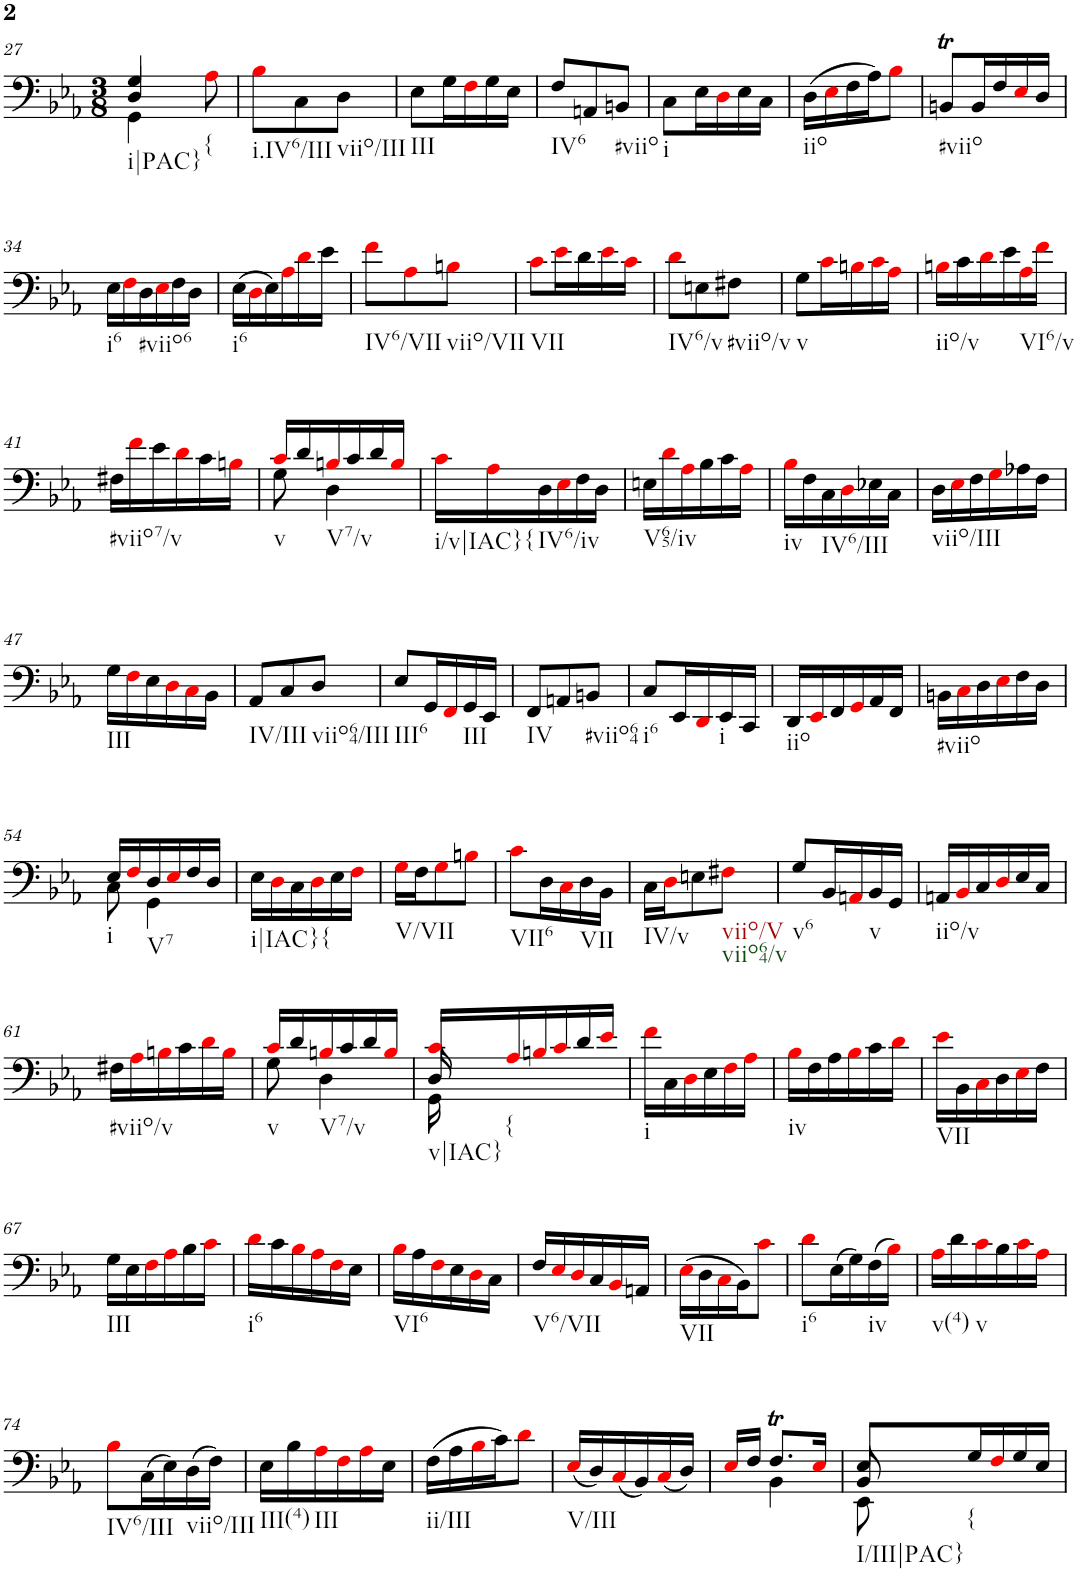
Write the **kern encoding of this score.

**kern
*part1
*staff1
*I"Piano
*I'Pno.
!!LO:PB:g=z
*clefF4
*k[b-e-a-]
*M3/8
=27
*^
*	*^
!LO:TX:b:t=i|PAC}	!	!
4G/	4GG\	4D/
!LO:TX:b:t={	!	!
8A-i\	8ryy	8ryy
=28	=28	=28
!LO:TX:b:t=i.IV6/III	!	!
*v	*v	*v
8B-i\L
8C\
!LO:TX:b:t=viio/III
8D\J
=29
!LO:TX:b:t=III
8E-\L
16G\L
16Fi\
16G\
16E-\JJ
=30
!LO:TX:b:t=IV6
8F/L
8AAn/
!LO:TX:b:t=#viio
8BBn/J
=31
!LO:TX:b:t=i
8C\L
16E-\L
16Di\
16E-\
16C\JJ
=32
!LO:TX:b:t=iio
(16D\LL
16E-i\
16F\
16A-\J)
8B-i\J
=33
!LO:TX:b:t=#viio
8BBnt/L
16BB/L
16F/
16E-i/
16D/JJ
!!LO:LB:g=z
=34
!LO:TX:b:t=i6
16E-\LL
16Fi\
!LO:TX:b:t=#viio6
16D\
16E-i\
16F\
16D\JJ
=35
!LO:TX:b:t=i6
(16E-\LL
16Di\
16E-\)
16A-i\
16di\
16e-\JJ
=36
!LO:TX:b:t=IV6/VII
8fi\L
8A-i\
!LO:TX:b:t=viio/VII
8Bni\J
=37
!LO:TX:b:t=VII
8ci\L
16e-i\L
16d\
16e-i\
16ci\JJ
=38
!LO:TX:b:t=IV6/v
8di\L
8En\
!LO:TX:b:t=#viio/v
8F#X\J
=39
!LO:TX:b:t=v
8G\L
16ci\L
16Bni\
16ci\
16A-i\JJ
=40
!LO:TX:b:t=iio/v
16Bni\LL
16c\
16di\
16e-\
!LO:TX:b:t=VI6/v
16A-i\
16fi\JJ
!!LO:LB:g=z
=41
!LO:TX:b:t=#viio7/v
16F#X\LL
16fi\
16e-\
16di\
16c\
16Bni\JJ
=42
*^
!LO:TX:b:t=v	!
16ci/LL	8G\
16d/	.
!LO:TX:b:t=V7/v	!
16Bni/	4D\
16c/	.
16d/	.
16Bi/JJ	.
*v	*v
=43
!LO:TX:b:t=i/v|IAC}{
16ci\LL
16A-i\
!LO:TX:b:t=IV6/iv
16D\
16E-i\
16F\
16D\JJ
=44
!LO:TX:b:t=V65/iv
16En\LL
16di\
16A-i\
16B-\
16c\
16A-i\JJ
=45
!LO:TX:b:t=iv
16B-i\LL
16F\
!LO:TX:b:t=IV6/III
16C\
16Di\
16E-X\
16C\JJ
=46
!LO:TX:b:t=viio/III
16D\LL
16E-i\
16F\
16Gi\
16A-X\
16F\JJ
!!LO:LB:g=z
=47
!LO:TX:b:t=III
16G\LL
16Fi\
16E-\
16Di\
16Ci\
16BB-\JJ
=48
!LO:TX:b:t=IV/III
8AA-/L
8C/
!LO:TX:b:t=viio64/III
8D/J
=49
!LO:TX:b:t=III6
8E-/L
16GG/L
16FFi/
!LO:TX:b:t=III
16GG/
16EE-/JJ
=50
!LO:TX:b:t=IV
8FF/L
8AAn/
!LO:TX:b:t=#viio64
8BBn/J
=51
!LO:TX:b:t=i6
8C/L
16EE-/L
16DDi/
!LO:TX:b:t=i
16EE-/
16CC/JJ
=52
!LO:TX:b:t=iio
16DD/LL
16EE-i/
16FF/
16GGi/
16AA-/
16FF/JJ
=53
!LO:TX:b:t=#viio
16BBn\LL
16Ci\
16D\
16E-i\
16F\
16D\JJ
!!LO:LB:g=z
=54
*^
!LO:TX:b:t=i	!
16E-/LL	8C\
16Fi/	.
!LO:TX:b:t=V7	!
16D/	4GG\
16E-i/	.
16F/	.
16D/JJ	.
*v	*v
=55
!LO:TX:b:t=i|IAC}{
16E-\LL
16Di\
16C\
16Di\
16E-\
16Fi\JJ
=56
!LO:TX:b:t=V/VII
16Gi\LL
16F\J
8Gi\
8Bni\J
=57
!LO:TX:b:t=VII6
8ci\L
16D\L
16Ci\
!LO:TX:b:t=VII
16D\
16BB-\JJ
=58
!LO:TX:b:t=IV/v
16C\LL
16Di\J
8En\
!LO:TX:b:t=viio/V
!LO:TX:b:t=viio64/v
8F#Xi\J
=59
!LO:TX:b:t=v6
8G/L
16BB-/L
16AAni/
!LO:TX:b:t=v
16BB-/
16GG/JJ
=60
!LO:TX:b:t=iio/v
16AAn/LL
16BB-i/
16C/
16Di/
16E-/
16C/JJ
!!LO:LB:g=z
=61
!LO:TX:b:t=#viio/v
16F#X\LL
16A-i\
16Bni\
16c\
16di\
16Bi\JJ
=62
*^
!LO:TX:b:t=v	!
16ci/LL	8G\
16d/	.
!LO:TX:b:t=V7/v	!
16Bni/	4D\
16c/	.
16d/	.
16Bi/JJ	.
=63	=63
*	*^
!LO:TX:b:t=v|IAC}	!	!
16ci/LL	16GG\	16D/
!LO:TX:b:t={	!	!
16A-i/	4ryy	4ryy
16Bni/	.	.
16ci/	.	.
16d/	.	.
16e-i/JJ	16ryy	16ryy
=64	=64	=64
!LO:TX:b:t=i	!	!
*v	*v	*v
16fi\LL
16C\
16Di\
16E-\
16Fi\
16A-i\JJ
=65
!LO:TX:b:t=iv
16B-i\LL
16F\
16A-\
16B-i\
16c\
16di\JJ
=66
!LO:TX:b:t=VII
16e-i\LL
16BB-\
16Ci\
16D\
16E-i\
16F\JJ
!!LO:LB:g=z
=67
!LO:TX:b:t=III
16G\LL
16E-\
16Fi\
16A-i\
16B-\
16ci\JJ
=68
!LO:TX:b:t=i6
16di\LL
16c\
16B-i\
16A-i\
16Fi\
16E-\JJ
=69
!LO:TX:b:t=VI6
16B-i\LL
16A-\
16Fi\
16E-\
16Di\
16C\JJ
=70
!LO:TX:b:t=V6/VII
16F/LL
16E-i/
16Di/
16C/
16BB-i/
16AAn/JJ
=71
!LO:TX:b:t=VII
(16E-i\LL
16D\
16Ci\
16BB-\J)
8ci\J
=72
!LO:TX:b:t=i6
8di\L
(16E-\L
16G\)
!LO:TX:b:t=iv
(16F\
16B-i\JJ)
=73
!LO:TX:b:t=v(4)
16A-i\LL
16d\
!LO:TX:b:t=v
16ci\
16B-\
16ci\
16A-i\JJ
!!LO:LB:g=z
=74
!LO:TX:b:t=IV6/III
8B-i\L
(16C\L
16E-\)
!LO:TX:b:t=viio/III
(16D\
16F\JJ)
=75
!LO:TX:b:t=III(4)
16E-\LL
16B-\
!LO:TX:b:t=III
16A-i\
16Fi\
16A-i\
16E-\JJ
=76
!LO:TX:b:t=ii/III
(16F\LL
16A-\
16B-i\
16c\J)
8di\J
=77
!LO:TX:b:t=V/III
(16E-i/LL
16D/)
(16Ci/
16BB-/)
(16Ci/
16D/JJ)
=78
*^
16E-i/LL	8ryy
16F/JJ	.
8.FT/L	4BB-\
16E-i/Jk	.
=79	=79
*	*^
!LO:TX:b:t=I/III|PAC}	!	!
8E-/L	8EE-\	8BB-/
!LO:TX:b:t={	!	!
16G/L	4ryy	4ryy
16Fi/	.	.
16G/	.	.
16E-/JJ	.	.
*v	*v	*v
=
*-
